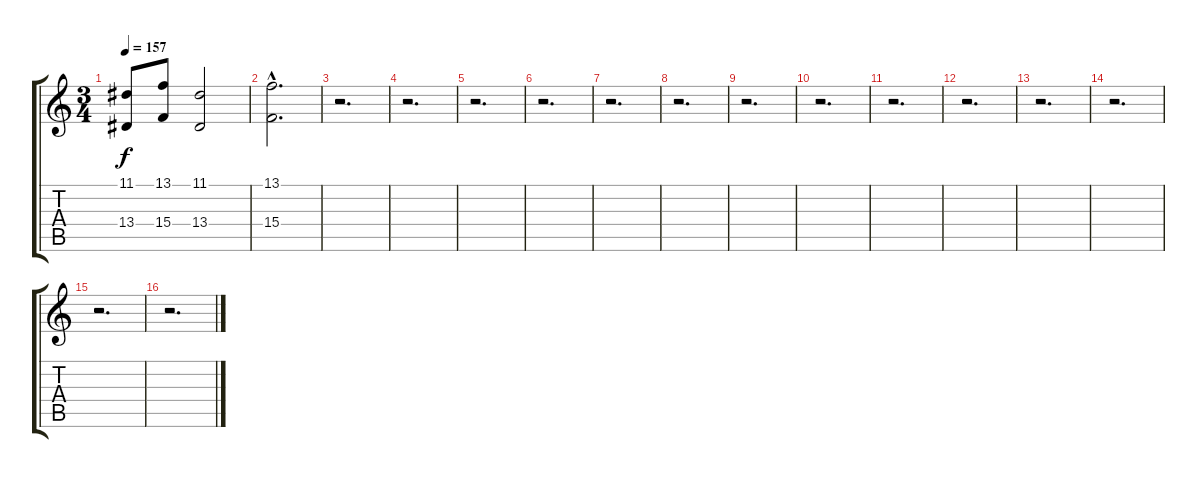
\track "" {instrument choiraahs}
\staff {score tabs}
\tuning (E4 B3 G3 D3 A2 E2) {hide}
\ts (3 4)
\tempo 157
\clef g2
\ks c
(11.1 13.4).8{dy f} (13.1 15.4).8 (11.1 13.4).2 |
(13.1{hac} 15.4{hac}).2{d} |
r.2{d} |
r.2{d} |
r.2{d} |
r.2{d} |
r.2{d} |
r.2{d} |
r.2{d} |
r.2{d} |
r.2{d} |
r.2{d} |
r.2{d} |
r.2{d} |
r.2{d} |
r.2{d}
